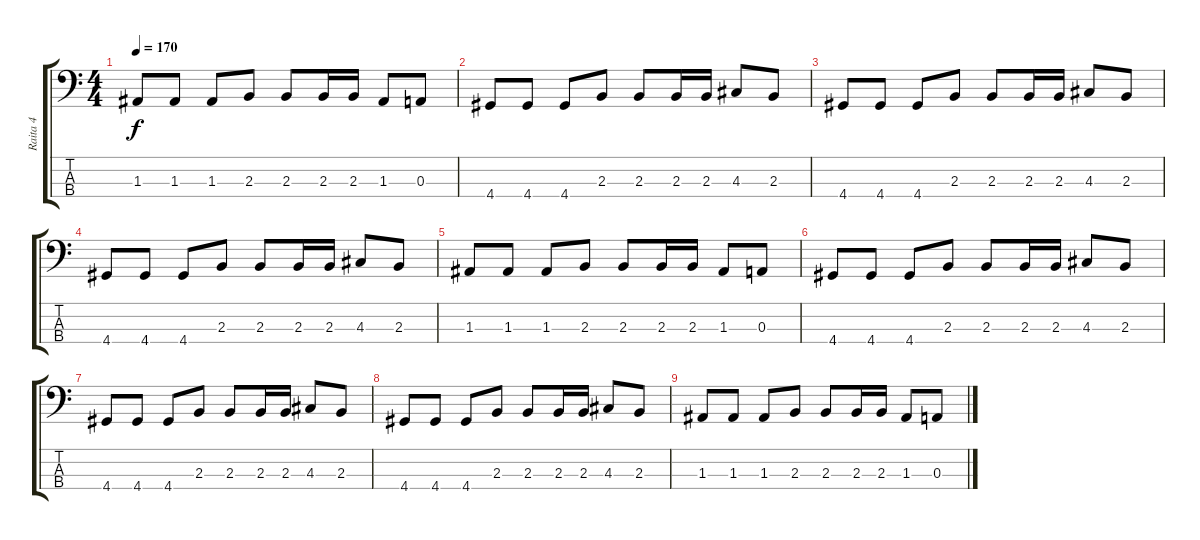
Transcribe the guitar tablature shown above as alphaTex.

\track ("Raita 4" "Raita 4") {instrument electricbasspick}
\staff {score tabs}
\tuning (G2 D2 A1 E1) {hide}
\ts (4 4)
\tempo 170
\clef f4
\ks c
1.3.8{dy f} 1.3.8 1.3.8 2.3.8 2.3.8 2.3.16 2.3.16 1.3.8 0.3.8 |
4.4.8 4.4.8 4.4.8 2.3.8 2.3.8 2.3.16 2.3.16 4.3.8 2.3.8 |
4.4.8 4.4.8 4.4.8 2.3.8 2.3.8 2.3.16 2.3.16 4.3.8 2.3.8 |
4.4.8 4.4.8 4.4.8 2.3.8 2.3.8 2.3.16 2.3.16 4.3.8 2.3.8 |
1.3.8 1.3.8 1.3.8 2.3.8 2.3.8 2.3.16 2.3.16 1.3.8 0.3.8 |
4.4.8 4.4.8 4.4.8 2.3.8 2.3.8 2.3.16 2.3.16 4.3.8 2.3.8 |
4.4.8 4.4.8 4.4.8 2.3.8 2.3.8 2.3.16 2.3.16 4.3.8 2.3.8 |
4.4.8 4.4.8 4.4.8 2.3.8 2.3.8 2.3.16 2.3.16 4.3.8 2.3.8 |
1.3.8 1.3.8 1.3.8 2.3.8 2.3.8 2.3.16 2.3.16 1.3.8 0.3.8
